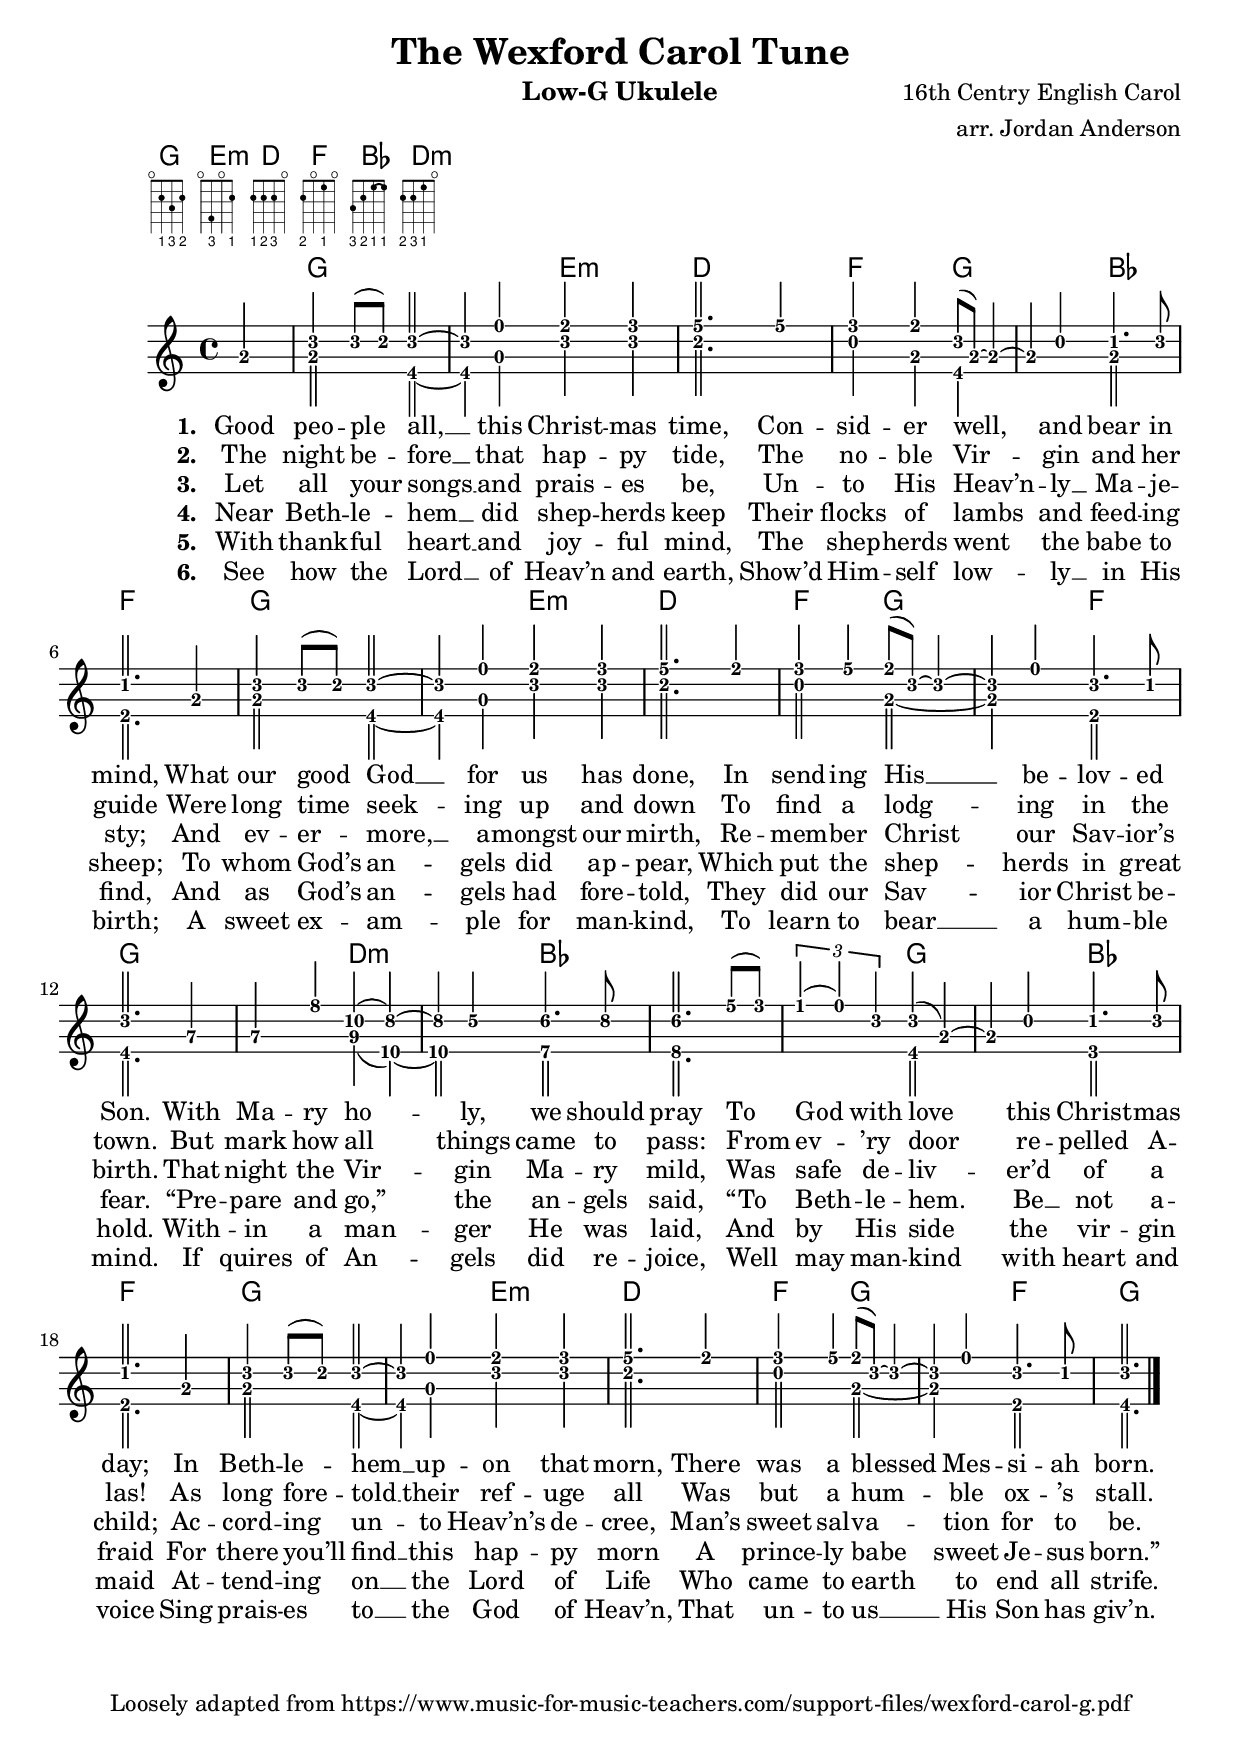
\version "2.20.0"
\include "The_Wexford_Carol-include.ily"
\header {
      instrument = "Low-G Ukulele"
}

\score {
  <<
    \new ChordNames {
      \TopChords
    }
    \new FretBoards {
      \set Staff.stringTunings = #ukulele-tuning
      \TopChords
    }
  >>
}

\score {
  \layout { \omit Voice.StringNumber }
  \midi {\tempo 4 = 120}
  <<
    \new ChordNames \StaffChords
    \new StaffGroup <<
      \new TabStaff <<
        \time 4/4
        \clef treble
        \key g \major
        \set Staff.midiInstrument = "acoustic guitar (nylon)"
        \tabFullNotation
        \set TabStaff.stringTunings = #low-g-ukulele-tuning
        \new TabVoice = "melodyVoice" { \voiceOne \sopMusic }
        \new TabVoice { \voiceTwo \altoMusic }
        \new Lyrics \lyricsto "melodyVoice" \verseOne
        \new Lyrics \lyricsto "melodyVoice" \verseTwo
        \new Lyrics \lyricsto "melodyVoice" \verseThree
        \new Lyrics \lyricsto "melodyVoice" \verseFour
        \new Lyrics \lyricsto "melodyVoice" \verseFive
        \new Lyrics \lyricsto "melodyVoice" \verseSix
      >>
    >>
  >>
}
